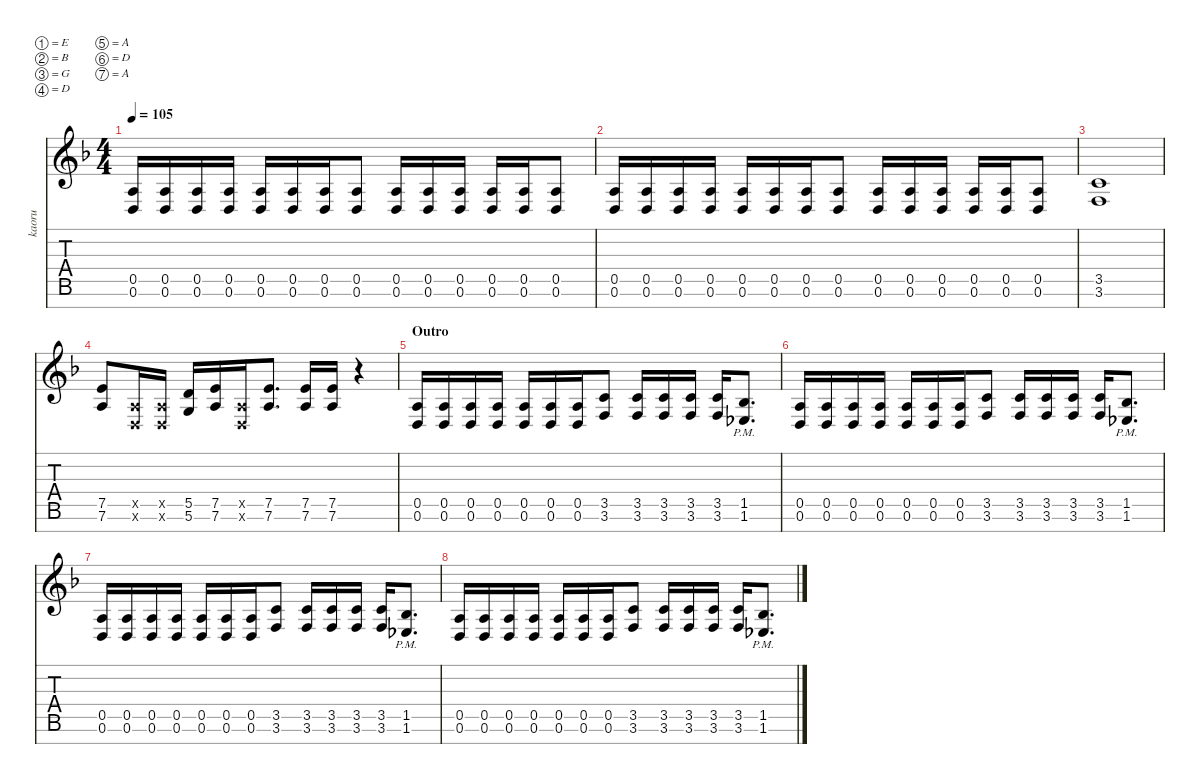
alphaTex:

\defaultSystemsLayout 4
\hideDynamics
\bracketExtendMode nobrackets
\otherSystemsTrackNameOrientation horizontal
\track ("Kaoru" "kaoru") {defaultSystemsLayout 4 instrument overdrivenguitar}
\staff {score tabs}
\tuning (E4 B3 G3 D3 A2 D2 A1)
\ts (4 4)
\tempo 105
\clef g2
\scale
0.953158
\ks dminor
(0.6{acc forcenatural} 0.5{acc forcenatural}).16{dy mf} (0.6{acc forcenatural} 0.5{acc forcenatural}).16 (0.6{acc forcenatural} 0.5{acc forcenatural}).16 (0.6{acc forcenatural} 0.5{acc forcenatural}).16 (0.6{acc forcenatural} 0.5{acc forcenatural}).16 (0.6{acc forcenatural} 0.5{acc forcenatural}).16 (0.6{acc forcenatural} 0.5{acc forcenatural}).16 (0.6{acc forcenatural} 0.5{acc forcenatural}).8 (0.6{acc forcenatural} 0.5{acc forcenatural}).16 (0.6{acc forcenatural} 0.5{acc forcenatural}).16 (0.6{acc forcenatural} 0.5{acc forcenatural}).16 (0.6{acc forcenatural} 0.5{acc forcenatural}).16 (0.6{acc forcenatural} 0.5{acc forcenatural}).16 (0.6{acc forcenatural} 0.5{acc forcenatural}).8 |
\scale
0.953158 (0.6{acc forcenatural} 0.5{acc forcenatural}).16 (0.6{acc forcenatural} 0.5{acc forcenatural}).16 (0.6{acc forcenatural} 0.5{acc forcenatural}).16 (0.6{acc forcenatural} 0.5{acc forcenatural}).16 (0.6{acc forcenatural} 0.5{acc forcenatural}).16 (0.6{acc forcenatural} 0.5{acc forcenatural}).16 (0.6{acc forcenatural} 0.5{acc forcenatural}).16 (0.6{acc forcenatural} 0.5{acc forcenatural}).8 (0.6{acc forcenatural} 0.5{acc forcenatural}).16 (0.6{acc forcenatural} 0.5{acc forcenatural}).16 (0.6{acc forcenatural} 0.5{acc forcenatural}).16 (0.6{acc forcenatural} 0.5{acc forcenatural}).16 (0.6{acc forcenatural} 0.5{acc forcenatural}).16 (0.6{acc forcenatural} 0.5{acc forcenatural}).8 |
\scale
1.13611 (3.6{acc forcenatural} 3.5{acc forcenatural}).1{dy fff} |
\scale
0.966421 (7.6{acc forcenatural} 7.5{acc forcenatural}).8 (0.6{x acc forcenatural} 0.5{x acc forcenatural}).16 (0.6{x acc forcenatural} 0.5{x acc forcenatural}).16 (5.6{acc forcenatural} 5.5{acc forcenatural}).16 (7.6{acc forcenatural} 7.5{acc forcenatural}).16 (0.6{x acc forcenatural} 0.5{x acc forcenatural}).16 (7.6{acc forcenatural} 7.5{acc forcenatural}).8{d} (7.6{acc forcenatural} 7.5{acc forcenatural}).16 (7.6{acc forcenatural} 7.5{acc forcenatural}).16 r.4 |
\section ("" "Outro")
\scale
0.948737 (0.6{acc forcenatural} 0.5{acc forcenatural}).16{dy mf} (0.6{acc forcenatural} 0.5{acc forcenatural}).16 (0.6{acc forcenatural} 0.5{acc forcenatural}).16 (0.6{acc forcenatural} 0.5{acc forcenatural}).16 (0.6{acc forcenatural} 0.5{acc forcenatural}).16 (0.6{acc forcenatural} 0.5{acc forcenatural}).16 (0.6{acc forcenatural} 0.5{acc forcenatural}).16 (3.6{acc forcenatural} 3.5{acc forcenatural}).8 (3.6{acc forcenatural} 3.5{acc forcenatural}).16 (3.6{acc forcenatural} 3.5{acc forcenatural}).16 (3.6{acc forcenatural} 3.5{acc forcenatural}).16 (3.6{acc forcenatural} 3.5{acc forcenatural}).16 (1.6{pm acc b} 1.5{pm acc b}).8{d} |
\scale
0.948737 (0.6{acc forcenatural} 0.5{acc forcenatural}).16 (0.6{acc forcenatural} 0.5{acc forcenatural}).16 (0.6{acc forcenatural} 0.5{acc forcenatural}).16 (0.6{acc forcenatural} 0.5{acc forcenatural}).16 (0.6{acc forcenatural} 0.5{acc forcenatural}).16 (0.6{acc forcenatural} 0.5{acc forcenatural}).16 (0.6{acc forcenatural} 0.5{acc forcenatural}).16 (3.6{acc forcenatural} 3.5{acc forcenatural}).8 (3.6{acc forcenatural} 3.5{acc forcenatural}).16 (3.6{acc forcenatural} 3.5{acc forcenatural}).16 (3.6{acc forcenatural} 3.5{acc forcenatural}).16 (3.6{acc forcenatural} 3.5{acc forcenatural}).16 (1.6{pm acc b} 1.5{pm acc b}).8{d} |
\scale
1.06166 (0.6{acc forcenatural} 0.5{acc forcenatural}).16 (0.6{acc forcenatural} 0.5{acc forcenatural}).16 (0.6{acc forcenatural} 0.5{acc forcenatural}).16 (0.6{acc forcenatural} 0.5{acc forcenatural}).16 (0.6{acc forcenatural} 0.5{acc forcenatural}).16 (0.6{acc forcenatural} 0.5{acc forcenatural}).16 (0.6{acc forcenatural} 0.5{acc forcenatural}).16 (3.6{acc forcenatural} 3.5{acc forcenatural}).8 (3.6{acc forcenatural} 3.5{acc forcenatural}).16 (3.6{acc forcenatural} 3.5{acc forcenatural}).16 (3.6{acc forcenatural} 3.5{acc forcenatural}).16 (3.6{acc forcenatural} 3.5{acc forcenatural}).16 (1.6{pm acc b} 1.5{pm acc b}).8{d} |
\scale
0.93834 (0.6{acc forcenatural} 0.5{acc forcenatural}).16 (0.6{acc forcenatural} 0.5{acc forcenatural}).16 (0.6{acc forcenatural} 0.5{acc forcenatural}).16 (0.6{acc forcenatural} 0.5{acc forcenatural}).16 (0.6{acc forcenatural} 0.5{acc forcenatural}).16 (0.6{acc forcenatural} 0.5{acc forcenatural}).16 (0.6{acc forcenatural} 0.5{acc forcenatural}).16 (3.6{acc forcenatural} 3.5{acc forcenatural}).8 (3.6{acc forcenatural} 3.5{acc forcenatural}).16 (3.6{acc forcenatural} 3.5{acc forcenatural}).16 (3.6{acc forcenatural} 3.5{acc forcenatural}).16 (3.6{acc forcenatural} 3.5{acc forcenatural}).16 (1.6{pm acc b} 1.5{pm acc b}).8{d}
